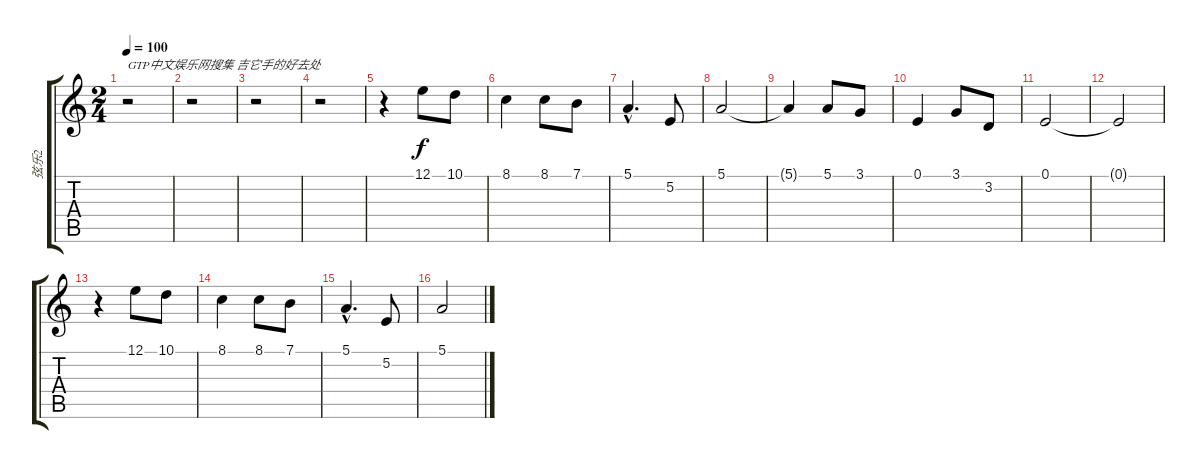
\track ("弦乐2" "弦乐2") {instrument stringensemble1}
\staff {score tabs}
\tuning (E4 B3 G3 D3 A2 E2) {hide}
\ts (2 4)
\tempo 100
\clef g2
\ks c
r.2{txt "GTP中文娱乐网搜集 吉它手的好去处" dy f instrument stringensemble1} |
r.2 |
r.2 |
r.2 |
r.4 12.1.8 10.1.8 |
8.1.4 8.1.8 7.1.8 |
5.1{hac}.4{d} 5.2.8 |
5.1.2 |
5.1{t}.4 5.1.8 3.1.8 |
0.1.4 3.1.8 3.2.8 |
0.1.2 |
0.1{t}.2 |
r.4 12.1.8 10.1.8 |
8.1.4 8.1.8 7.1.8 |
5.1{hac}.4{d} 5.2.8 |
5.1.2
